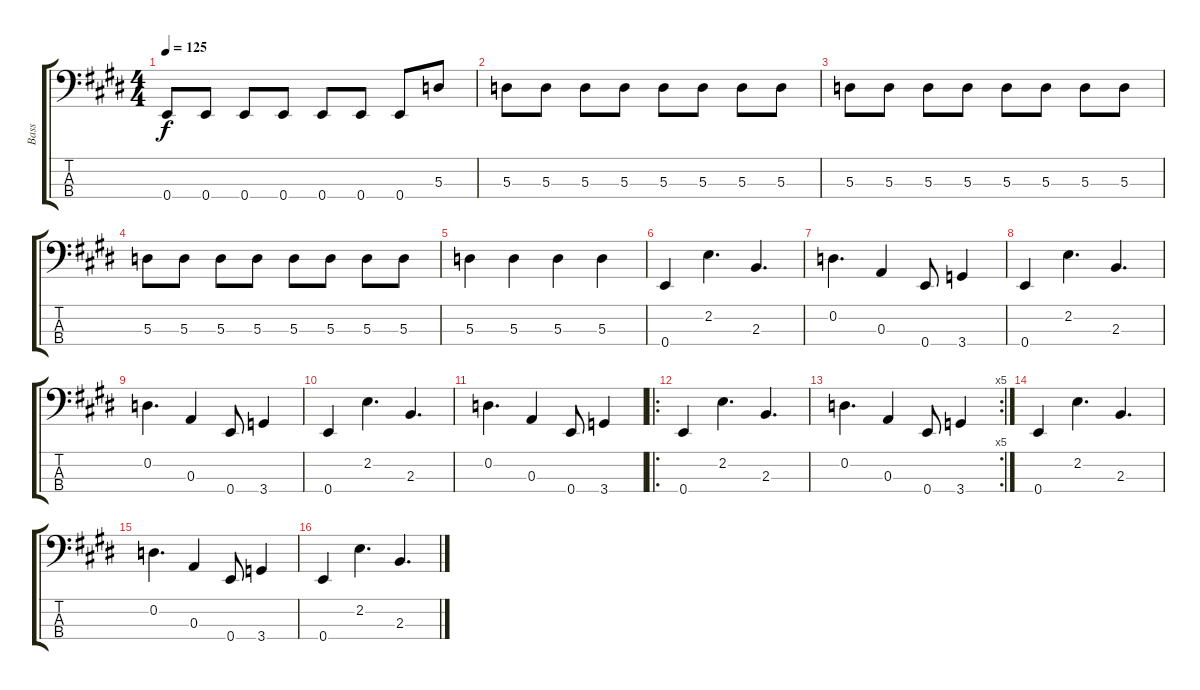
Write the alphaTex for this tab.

\track ("Bass" "Bass") {instrument electricbassfinger}
\staff {score tabs}
\tuning (G2 D2 A1 E1) {hide}
\ts (4 4)
\tempo 125
\clef f4
\ks e
0.4.8{dy f} 0.4.8 0.4.8 0.4.8 0.4.8 0.4.8 0.4.8 5.3.8 |
5.3.8 5.3.8 5.3.8 5.3.8 5.3.8 5.3.8 5.3.8 5.3.8 |
5.3.8 5.3.8 5.3.8 5.3.8 5.3.8 5.3.8 5.3.8 5.3.8 |
5.3.8 5.3.8 5.3.8 5.3.8 5.3.8 5.3.8 5.3.8 5.3.8 |
5.3.4 5.3.4 5.3.4 5.3.4 |
0.4.4 2.2.4{d} 2.3.4{d} |
0.2.4{d} 0.3.4 0.4.8 3.4.4 |
0.4.4 2.2.4{d} 2.3.4{d} |
0.2.4{d} 0.3.4 0.4.8 3.4.4 |
0.4.4 2.2.4{d} 2.3.4{d} |
0.2.4{d} 0.3.4 0.4.8 3.4.4 |
\ro
0.4.4 2.2.4{d} 2.3.4{d} |
\rc 5
0.2.4{d} 0.3.4 0.4.8 3.4.4 |
0.4.4 2.2.4{d} 2.3.4{d} |
0.2.4{d} 0.3.4 0.4.8 3.4.4 |
0.4.4 2.2.4{d} 2.3.4{d}
